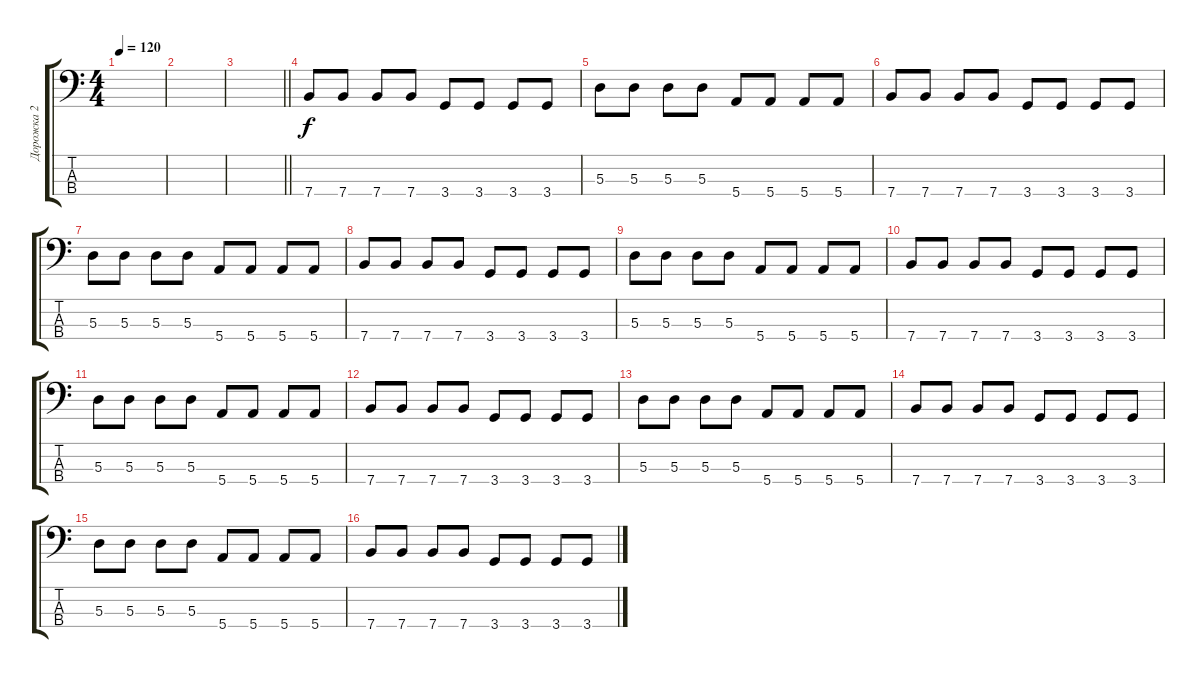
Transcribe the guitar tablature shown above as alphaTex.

\track ("Дорожка 2" "Дорожка 2") {instrument electricbassfinger}
\staff {score tabs}
\tuning (G2 D2 A1 E1) {hide}
\ts (4 4)
\tempo 120
\clef f4
\ks c
|
|
\barLineRight lightlight
|
7.4.8 7.4.8 7.4.8 7.4.8 3.4.8 3.4.8 3.4.8 3.4.8 |
5.3.8 5.3.8 5.3.8 5.3.8 5.4.8 5.4.8 5.4.8 5.4.8 |
7.4.8 7.4.8 7.4.8 7.4.8 3.4.8 3.4.8 3.4.8 3.4.8 |
5.3.8 5.3.8 5.3.8 5.3.8 5.4.8 5.4.8 5.4.8 5.4.8 |
7.4.8 7.4.8 7.4.8 7.4.8 3.4.8 3.4.8 3.4.8 3.4.8 |
5.3.8 5.3.8 5.3.8 5.3.8 5.4.8 5.4.8 5.4.8 5.4.8 |
7.4.8 7.4.8 7.4.8 7.4.8 3.4.8 3.4.8 3.4.8 3.4.8 |
5.3.8 5.3.8 5.3.8 5.3.8 5.4.8 5.4.8 5.4.8 5.4.8 |
7.4.8 7.4.8 7.4.8 7.4.8 3.4.8 3.4.8 3.4.8 3.4.8 |
5.3.8 5.3.8 5.3.8 5.3.8 5.4.8 5.4.8 5.4.8 5.4.8 |
7.4.8 7.4.8 7.4.8 7.4.8 3.4.8 3.4.8 3.4.8 3.4.8 |
5.3.8 5.3.8 5.3.8 5.3.8 5.4.8 5.4.8 5.4.8 5.4.8 |
7.4.8 7.4.8 7.4.8 7.4.8 3.4.8 3.4.8 3.4.8 3.4.8
